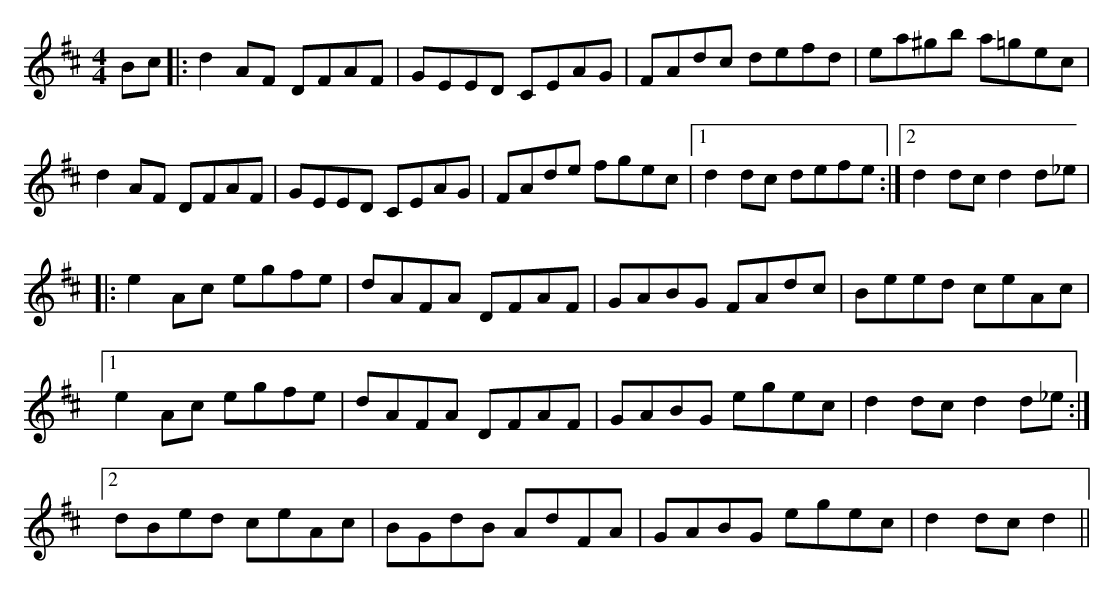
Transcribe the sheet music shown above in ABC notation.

X:1
M:4/4
K:D
Bc|:d2 AF DFAF|GEED CEAG|FAdc defd|ea^gb a=gec|
d2 AF DFAF|GEED CEAG|FAde fgec|1 d2 dc defe:|2 d2 dc d2 d_e|
|:e2 Ac egfe|dAFA DFAF|GABG FAdc|Beed ceAc|
[1 e2 Ac egfe|dAFA DFAF|GABG egec|d2 dc d2 d_e:|
[2 dBed ceAc|BGdB AdFA|GABG egec|d2 dc d2||
